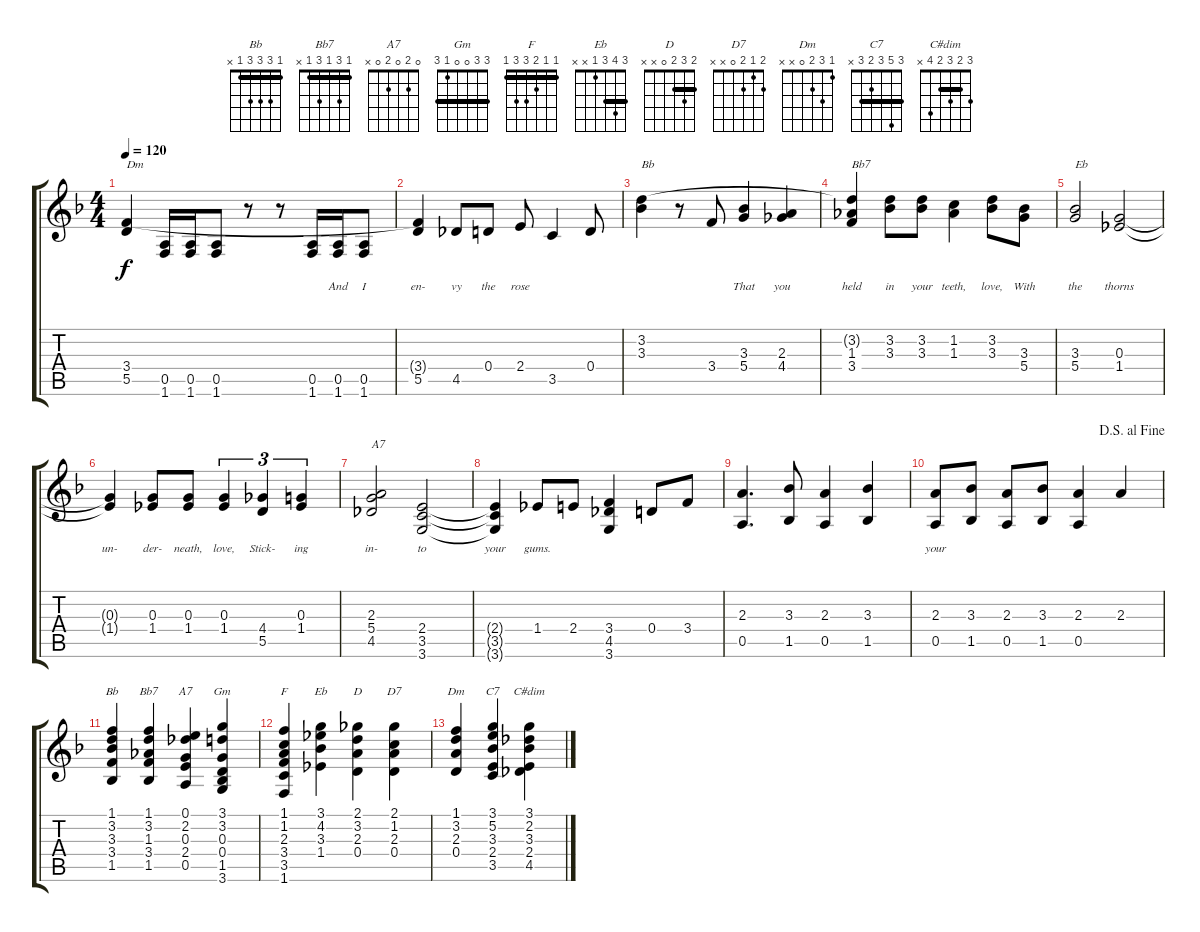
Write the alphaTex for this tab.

\track "" {instrument acousticguitarsteel}
\staff {score tabs}
\tuning (E4 B3 G3 D3 A2 E2) {hide}
\chord ("Bb" 1 3 3 3 1 x) {barre 1}
\chord ("Bb7" 1 3 1 3 1 x) {barre 1}
\chord ("A7" 0 2 0 2 0 x)
\chord ("Gm" 3 3 0 0 1 3) {barre 3}
\chord ("F" 1 1 2 3 3 1) {barre 1}
\chord ("Eb" 3 4 3 1 x x) {barre 3}
\chord ("D" 2 3 2 0 x x) {barre 2}
\chord ("D7" 2 1 2 0 x x)
\chord ("Dm" 1 3 2 0 x x)
\chord ("C7" 3 5 3 2 3 x) {barre 3}
\chord ("C#dim" 3 2 3 2 4 x) {barre 2}
\ts (4 4)
\tempo 120
\clef g2
\ks f
(3.4 5.5).4{txt "Dm" lyrics (0 "") lyrics (1 "") lyrics (2 "") lyrics (3 "") lyrics (4 "") dy f} (0.5 1.6).16{lyrics (0 "") lyrics (1 "") lyrics (2 "") lyrics (3 "") lyrics (4 "")} (0.5 1.6).16{lyrics (0 "") lyrics (1 "") lyrics (2 "") lyrics (3 "") lyrics (4 "")} (0.5 1.6).8{lyrics (0 "") lyrics (1 "") lyrics (2 "") lyrics (3 "") lyrics (4 "")} r.8 r.8 (0.5 1.6).16{lyrics (0 "") lyrics (1 "") lyrics (2 "") lyrics (3 "") lyrics (4 "")} (0.5 1.6).16{lyrics (0 "And") lyrics (1 "") lyrics (2 "") lyrics (3 "") lyrics (4 "")} (0.5 1.6).8{lyrics (0 "I") lyrics (1 "") lyrics (2 "") lyrics (3 "") lyrics (4 "")} |
(3.4{t} 5.5).4{lyrics (0 "en-") lyrics (1 "") lyrics (2 "") lyrics (3 "") lyrics (4 "")} 4.5.8{lyrics (0 "vy") lyrics (1 "") lyrics (2 "") lyrics (3 "") lyrics (4 "")} 0.4.8{lyrics (0 "the") lyrics (1 "") lyrics (2 "") lyrics (3 "") lyrics (4 "")} 2.4.8{lyrics (0 "rose") lyrics (1 "") lyrics (2 "") lyrics (3 "") lyrics (4 "")} 3.5.4{lyrics (0 "") lyrics (1 "") lyrics (2 "") lyrics (3 "") lyrics (4 "")} 0.4.8{lyrics (0 "") lyrics (1 "") lyrics (2 "") lyrics (3 "") lyrics (4 "")} |
(3.2 3.3).4{txt "Bb" lyrics (0 "") lyrics (1 "") lyrics (2 "") lyrics (3 "") lyrics (4 "")} r.8 3.4.8{lyrics (0 "") lyrics (1 "") lyrics (2 "") lyrics (3 "") lyrics (4 "")} (3.3 5.4).4{lyrics (0 "That") lyrics (1 "") lyrics (2 "") lyrics (3 "") lyrics (4 "")} (2.3 4.4).4{lyrics (0 "you") lyrics (1 "") lyrics (2 "") lyrics (3 "") lyrics (4 "")} |
(3.2{t} 1.3 3.4).4{txt "Bb7" lyrics (0 "held") lyrics (1 "") lyrics (2 "") lyrics (3 "") lyrics (4 "")} (3.2 3.3).8{lyrics (0 "in") lyrics (1 "") lyrics (2 "") lyrics (3 "") lyrics (4 "")} (3.2 3.3).8{lyrics (0 "your") lyrics (1 "") lyrics (2 "") lyrics (3 "") lyrics (4 "")} (1.2 1.3).4{lyrics (0 "teeth,") lyrics (1 "") lyrics (2 "") lyrics (3 "") lyrics (4 "")} (3.2 3.3).8{lyrics (0 "love,") lyrics (1 "") lyrics (2 "") lyrics (3 "") lyrics (4 "")} (3.3 5.4).8{lyrics (0 "With") lyrics (1 "") lyrics (2 "") lyrics (3 "") lyrics (4 "")} |
(3.3 5.4).2{txt "Eb" lyrics (0 "the") lyrics (1 "") lyrics (2 "") lyrics (3 "") lyrics (4 "")} (0.3 1.4).2{lyrics (0 "thorns") lyrics (1 "") lyrics (2 "") lyrics (3 "") lyrics (4 "")} |
(0.3{t} 1.4{t}).4{lyrics (0 "un-") lyrics (1 "") lyrics (2 "") lyrics (3 "") lyrics (4 "")} (0.3 1.4).8{lyrics (0 "der-") lyrics (1 "") lyrics (2 "") lyrics (3 "") lyrics (4 "")} (0.3 1.4).8{lyrics (0 "neath,") lyrics (1 "") lyrics (2 "") lyrics (3 "") lyrics (4 "")} (0.3 1.4).4{tu (3 2) lyrics (0 "love,") lyrics (1 "") lyrics (2 "") lyrics (3 "") lyrics (4 "")} (4.4 5.5).4{tu (3 2) lyrics (0 "Stick-") lyrics (1 "") lyrics (2 "") lyrics (3 "") lyrics (4 "")} (0.3 1.4).4{tu (3 2) lyrics (0 "ing") lyrics (1 "") lyrics (2 "") lyrics (3 "") lyrics (4 "")} |
(2.3 5.4 4.5).2{txt "A7" lyrics (0 "in-") lyrics (1 "") lyrics (2 "") lyrics (3 "") lyrics (4 "")} (2.4 3.5 3.6).2{lyrics (0 "to") lyrics (1 "") lyrics (2 "") lyrics (3 "") lyrics (4 "")} |
(2.4{t} 3.5{t} 3.6{t}).4{lyrics (0 "your") lyrics (1 "") lyrics (2 "") lyrics (3 "") lyrics (4 "")} 1.4.8{lyrics (0 "gums.") lyrics (1 "") lyrics (2 "") lyrics (3 "") lyrics (4 "")} 2.4.8{lyrics (0 "") lyrics (1 "") lyrics (2 "") lyrics (3 "") lyrics (4 "")} (3.4 4.5 3.6).4{lyrics (0 "") lyrics (1 "") lyrics (2 "") lyrics (3 "") lyrics (4 "")} 0.4.8{lyrics (0 "") lyrics (1 "") lyrics (2 "") lyrics (3 "") lyrics (4 "")} 3.4.8{lyrics (0 "") lyrics (1 "") lyrics (2 "") lyrics (3 "") lyrics (4 "")} |
(2.3 0.5).4{d lyrics (0 "") lyrics (1 "") lyrics (2 "") lyrics (3 "") lyrics (4 "")} (3.3 1.5).8{lyrics (0 "") lyrics (1 "") lyrics (2 "") lyrics (3 "") lyrics (4 "")} (2.3 0.5).4{lyrics (0 "") lyrics (1 "") lyrics (2 "") lyrics (3 "") lyrics (4 "")} (3.3 1.5).4{lyrics (0 "") lyrics (1 "") lyrics (2 "") lyrics (3 "") lyrics (4 "")} |
\jump dalsegnoalfine
(2.3 0.5).8{lyrics (0 "your") lyrics (1 "") lyrics (2 "") lyrics (3 "") lyrics (4 "")} (3.3 1.5).8 (2.3 0.5).8 (3.3 1.5).8 (2.3 0.5).4 2.3.4 |
(1.1 3.2 3.3 3.4 1.5).4{ch "Bb"} (1.1 3.2 1.3 3.4 1.5).4{ch "Bb7"} (0.1 2.2 0.3 2.4 0.5).4{ch "A7"} (3.1 3.2 0.3 0.4 1.5 3.6).4{ch "Gm"} |
(1.1 1.2 2.3 3.4 3.5 1.6).4{ch "F"} (3.1 4.2 3.3 1.4).4{ch "Eb"} (2.1 3.2 2.3 0.4).4{ch "D"} (2.1 1.2 2.3 0.4).4{ch "D7"} |
(1.1 3.2 2.3 0.4).4{ch "Dm"} (3.1 5.2 3.3 2.4 3.5).4{ch "C7"} (3.1 2.2 3.3 2.4 4.5).4{ch "C#dim"}
